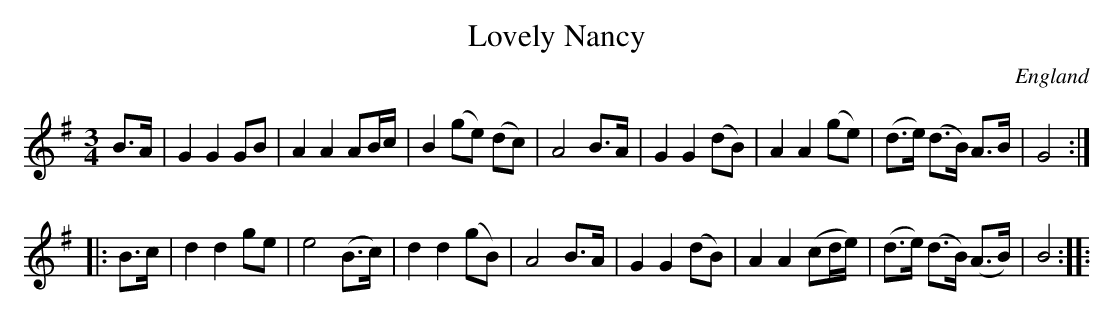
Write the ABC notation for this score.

X:1
T:Lovely Nancy
L:1/8
M:3/4
O:England
K:G major
B>A |\
G2 G2 GB | A2 A2 AB/c/ | B2 (ge) (dc) | A4 B>A |\
G2 G2 (dB) | A2 A2 (ge) | (d>e) (d>B) A>B | G4 ::
B>c |\
d2 d2 ge | e4 (B>c) | d2 d2 (gB) | A4 B>A |\
G2 G2 (dB) | A2 A2 (cd/e/) | (d>e) (d>B) (A>B) | B4 ::
